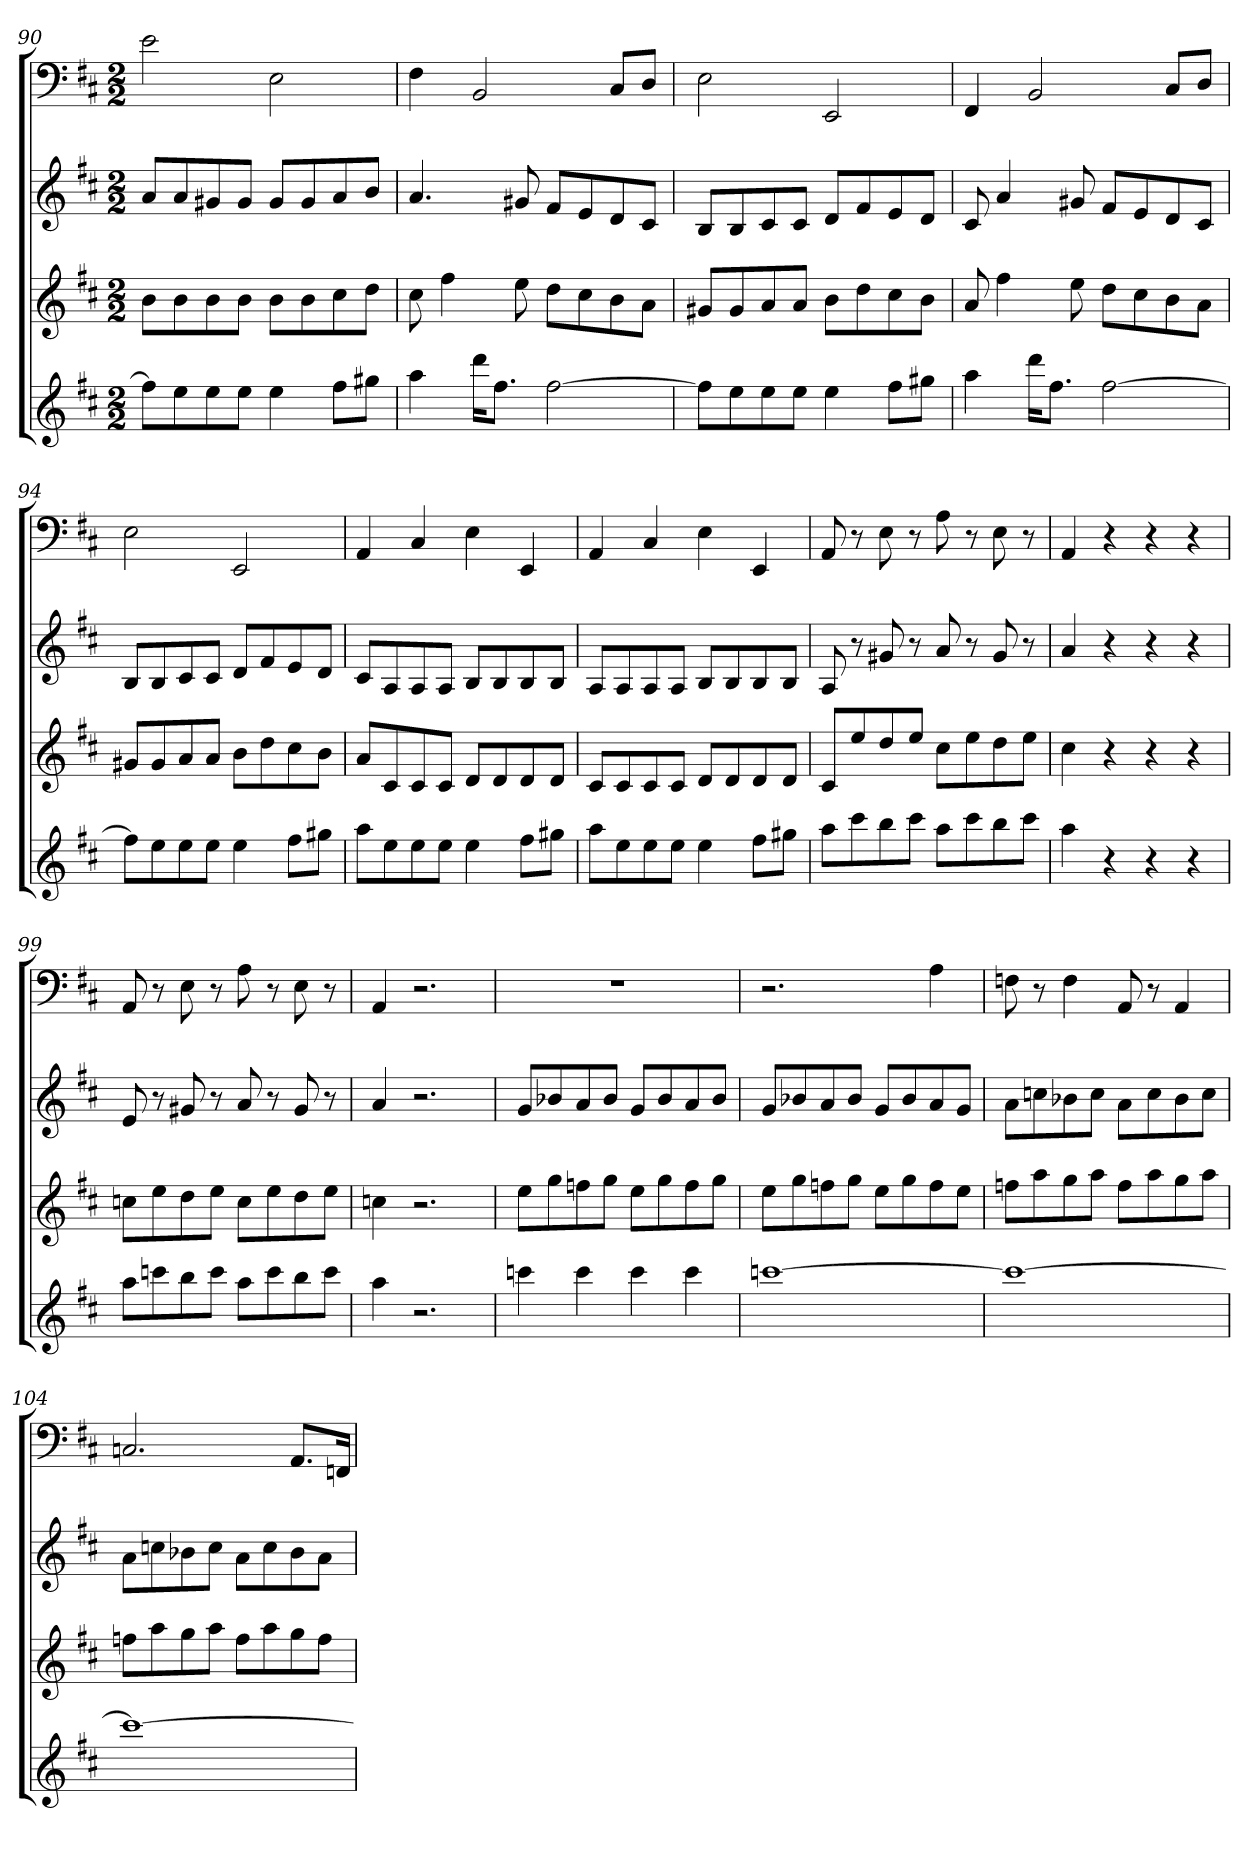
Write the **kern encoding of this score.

**kern	**kern	**kern	**kern
*part4	*part3	*part2	*part1
*staff4	*staff3	*staff2	*staff1
*k[f#c#]	*k[f#c#]	*k[f#c#]	*k[f#c#]
*D:	*D:	*D:	*D:
*M2/2	*M2/2	*M2/2	*M2/2
=90	=90	=90	=90
8ff#L]	8bL	8aL	2e
8ee	8b	8a	.
8ee	8b	8g#X	.
8eeJ	8bJ	8g#J	.
4ee	8bL	8g#L	2E
.	8b	8g#	.
8ff#L	8cc#	8a	.
8gg#XJ	8ddJ	8bJ	.
=91	=91	=91	=91
4aa	8cc#	4.a	4F#
.	4ff#	.	.
16dddKL	.	.	2BB
8.ff#J	.	.	.
.	8ee	8g#X	.
[2ff#	8ddL	8f#L	.
.	8cc#	8e	.
.	8b	8d	8C#L
.	8aJ	8c#J	8DJ
=92	=92	=92	=92
8ff#L]	8g#XL	8BL	2E
8ee	8g#	8B	.
8ee	8a	8c#	.
8eeJ	8aJ	8c#J	.
4ee	8bL	8dL	2EE
.	8dd	8f#	.
8ff#L	8cc#	8e	.
8gg#XJ	8bJ	8dJ	.
=93	=93	=93	=93
4aa	8a	8c#	4FF#
.	4ff#	4a	.
16dddKL	.	.	2BB
8.ff#J	.	.	.
.	8ee	8g#X	.
[2ff#	8ddL	8f#L	.
.	8cc#	8e	.
.	8b	8d	8C#L
.	8aJ	8c#J	8DJ
=94	=94	=94	=94
8ff#L]	8g#XL	8BL	2E
8ee	8g#	8B	.
8ee	8a	8c#	.
8eeJ	8aJ	8c#J	.
4ee	8bL	8dL	2EE
.	8dd	8f#	.
8ff#L	8cc#	8e	.
8gg#XJ	8bJ	8dJ	.
=95	=95	=95	=95
8aaL	8aL	8c#L	4AA
8ee	8c#	8A	.
8ee	8c#	8A	4C#
8eeJ	8c#J	8AJ	.
4ee	8dL	8BL	4E
.	8d	8B	.
8ff#L	8d	8B	4EE
8gg#XJ	8dJ	8BJ	.
=96	=96	=96	=96
8aaL	8c#L	8AL	4AA
8ee	8c#	8A	.
8ee	8c#	8A	4C#
8eeJ	8c#J	8AJ	.
4ee	8dL	8BL	4E
.	8d	8B	.
8ff#L	8d	8B	4EE
8gg#XJ	8dJ	8BJ	.
=97	=97	=97	=97
8aaL	8c#L	8A	8AA
8ccc#	8ee	8r	8r
8bb	8dd	8g#X	8E
8ccc#J	8eeJ	8r	8r
8aaL	8cc#L	8a	8A
8ccc#	8ee	8r	8r
8bb	8dd	8g#	8E
8ccc#J	8eeJ	8r	8r
=98	=98	=98	=98
4aa	4cc#	4a	4AA
4r	4r	4r	4r
4r	4r	4r	4r
4r	4r	4r	4r
=99	=99	=99	=99
8aaL	8ccnL	8e	8AA
8cccn	8ee	8r	8r
8bb	8dd	8g#X	8E
8cccJ	8eeJ	8r	8r
8aaL	8ccL	8a	8A
8ccc	8ee	8r	8r
8bb	8dd	8g#	8E
8cccJ	8eeJ	8r	8r
=100	=100	=100	=100
4aa	4ccn	4a	4AA
2.r	2.r	2.r	2.r
=101	=101	=101	=101
4cccn	8eeL	8gL	1r
.	8gg	8b-X	.
4ccc	8ffn	8a	.
.	8ggJ	8b-J	.
4ccc	8eeL	8gL	.
.	8gg	8b-	.
4ccc	8ff	8a	.
.	8ggJ	8b-J	.
=102	=102	=102	=102
[1cccn	8eeL	8gL	2.r
.	8gg	8b-X	.
.	8ffn	8a	.
.	8ggJ	8b-J	.
.	8eeL	8gL	.
.	8gg	8b-	.
.	8ff	8a	4A
.	8eeJ	8gJ	.
=103	=103	=103	=103
1ccc_	8ffnL	8aL	8Fn
.	8aa	8ccn	8r
.	8gg	8b-X	4F
.	8aaJ	8ccJ	.
.	8ffL	8aL	8AA
.	8aa	8cc	8r
.	8gg	8b-	4AA
.	8aaJ	8ccJ	.
=104	=104	=104	=104
1ccc_	8ffnL	8aL	2.Cn
.	8aa	8ccn	.
.	8gg	8b-X	.
.	8aaJ	8ccJ	.
.	8ffL	8aL	.
.	8aa	8cc	.
.	8gg	8b-	8.AAL
.	8ffJ	8aJ	.
.	.	.	16FFnJk
=	=	=	=
*-	*-	*-	*-
